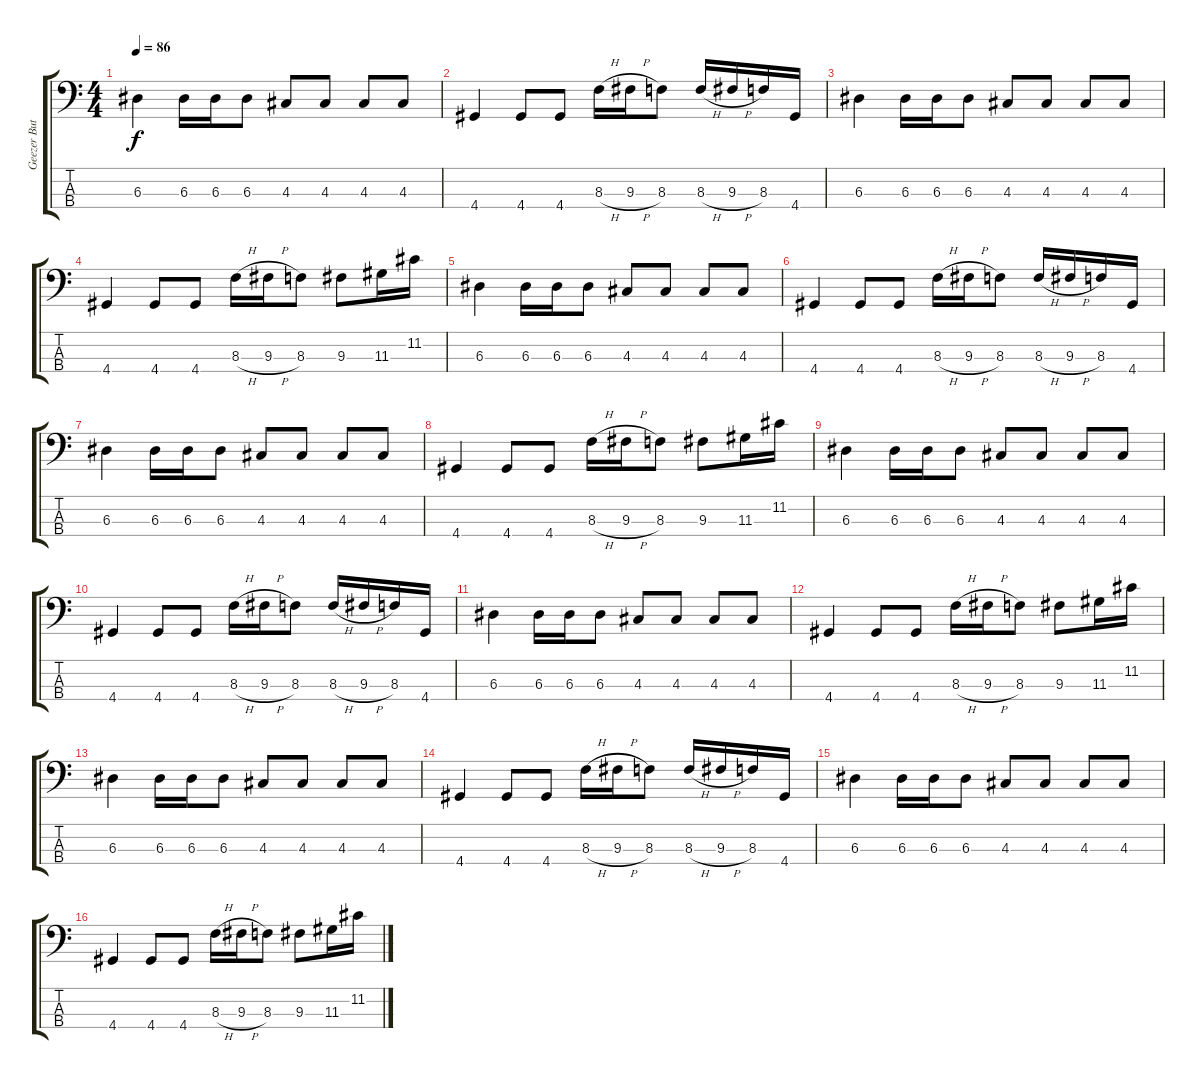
\track ("Geezer Butler" "Geezer But") {instrument electricbassfinger}
\staff {score tabs}
\tuning (G2 D2 A1 E1) {hide}
\ts (4 4)
\tempo 86
\clef f4
\ks c
6.3.4{dy f} 6.3.16 6.3.16 6.3.8 4.3.8 4.3.8 4.3.8 4.3.8 |
4.4.4 4.4.8 4.4.8 8.3{h}.16 9.3{h}.16 8.3.8 8.3{h}.16 9.3{h}.16 8.3.16 4.4.16 |
6.3.4 6.3.16 6.3.16 6.3.8 4.3.8 4.3.8 4.3.8 4.3.8 |
4.4.4 4.4.8 4.4.8 8.3{h}.16 9.3{h}.16 8.3.8 9.3.8 11.3.16 11.2.16 |
6.3.4 6.3.16 6.3.16 6.3.8 4.3.8 4.3.8 4.3.8 4.3.8 |
4.4.4 4.4.8 4.4.8 8.3{h}.16 9.3{h}.16 8.3.8 8.3{h}.16 9.3{h}.16 8.3.16 4.4.16 |
6.3.4 6.3.16 6.3.16 6.3.8 4.3.8 4.3.8 4.3.8 4.3.8 |
4.4.4 4.4.8 4.4.8 8.3{h}.16 9.3{h}.16 8.3.8 9.3.8 11.3.16 11.2.16 |
6.3.4 6.3.16 6.3.16 6.3.8 4.3.8 4.3.8 4.3.8 4.3.8 |
4.4.4 4.4.8 4.4.8 8.3{h}.16 9.3{h}.16 8.3.8 8.3{h}.16 9.3{h}.16 8.3.16 4.4.16 |
6.3.4 6.3.16 6.3.16 6.3.8 4.3.8 4.3.8 4.3.8 4.3.8 |
4.4.4 4.4.8 4.4.8 8.3{h}.16 9.3{h}.16 8.3.8 9.3.8 11.3.16 11.2.16 |
6.3.4 6.3.16 6.3.16 6.3.8 4.3.8 4.3.8 4.3.8 4.3.8 |
4.4.4 4.4.8 4.4.8 8.3{h}.16 9.3{h}.16 8.3.8 8.3{h}.16 9.3{h}.16 8.3.16 4.4.16 |
6.3.4 6.3.16 6.3.16 6.3.8 4.3.8 4.3.8 4.3.8 4.3.8 |
4.4.4 4.4.8 4.4.8 8.3{h}.16 9.3{h}.16 8.3.8 9.3.8 11.3.16 11.2.16
